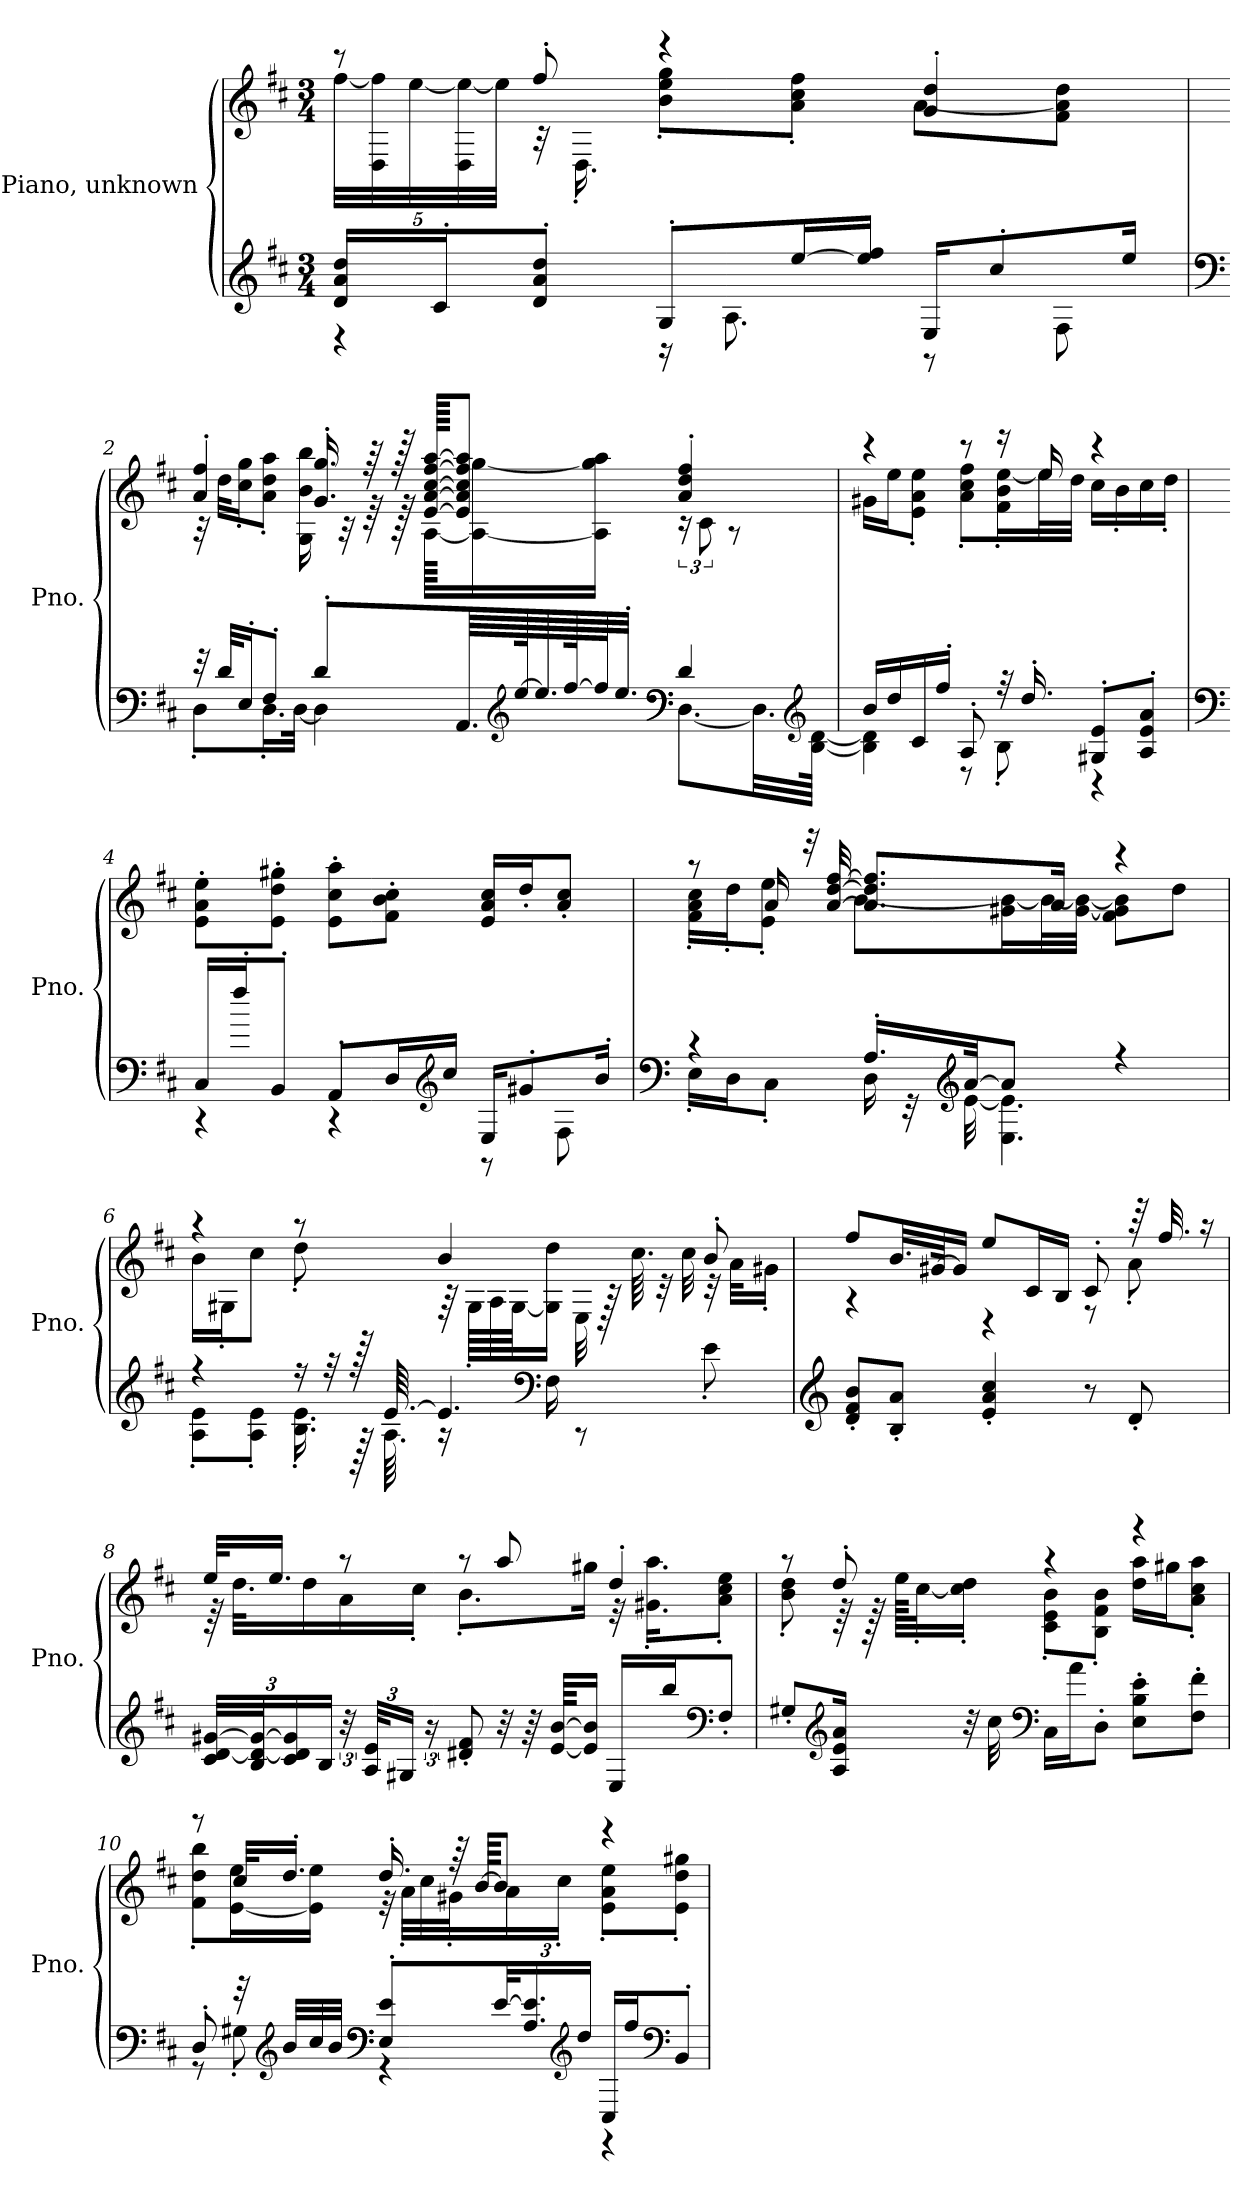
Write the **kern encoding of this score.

**kern	**kern
*part1	*part1
*staff2	*staff1
*I"Piano, unknown	*
*I'Pno.	*
*clefG2	*clefG2
*k[f#c#]	*k[f#c#]
*M3/4	*M3/4
*MM120	*MM120
=1	=1
*^	*^
*	*	*	*Xbrackettup
16d/ 16a/ 16dd/LL	4r	8r	[40ff#\LLL
.	.	.	40D\ 40ff#\]
.	.	.	[40ee\
16c#'/J	.	.	.
.	.	.	40D\ 40ee\_
.	.	.	40ee\JJJ]
8d/' 8a/' 8dd/'J	.	8ff#'/	32r
.	.	.	16.D'\
8G'/L	16r	4r	8b\' 8ee\' 8gg\'L
.	8.A\	.	.
[16ee/L	.	.	8a\' 8cc#\' 8ff#\'J
16ee/] 16ff#/JJ	.	.	.
16E/KL	8r	4g/' 4dd/'	[8a\L
8cc#'/	.	.	.
.	8F#\	.	8f#\ 8a\] 8dd\J
16ee/Jk	.	.	.
!!LO:LB:g=z	!!
=2	=2	=2	=2
*clefF4	*	*	*
32r	8D'\L	4a/' 4ff#/'	32r
32d/KLL	.	.	32dd\KLL
16E'/J	.	.	16cc#\' 16gg\'J
8F#'/J	16.D'\L	.	8a\' 8dd\' 8aa\'J
.	[32D\JJk	.	.
8d'/L	4D\]	16.g/' 16.gg/'	16G\ 16b\ 16bb\
.	.	.	32r
.	.	64r	64r
.	.	128r	128r
.	.	[128e/ [128a/ [128cc#/ [128ff#/ [128aa/KKKKL	[128A\KKKLL
64.AA/LLL	.	8e/] 8a/] 8cc#/] 8ff#/] 8aa/]J	16A\_ [16gg\
*clefG2	*	*	*
[128ee/K	.	.	.
64.ee/]	.	.	.
[128ff#/K	.	.	.
64ff#/J]	.	.	16A\] 16gg\] 16aa\JJ
32.ee'/JJJ	.	.	.
*clefF4	*	*	*
*	*	*	*brackettup
4d/	[8.D\L	4a/' 4dd/' 4ff#/'	24r
.	.	.	12c#\
.	.	.	8r
.	32.D\LL]	.	.
*clefG2	*	*	*
.	[64B\ [64d\JJJk	.	.
!!LO:LB:g=z	!!
=3	=3	=3	=3
16b/LL	4B\] 4d\]	4r	16g#X\LL
16dd/	.	.	16ee\J
16c#/	.	.	8e\' 8a\' 8ee\'J
16ff#'/JJ	.	.	.
8A'/	8r	8r	8a\' 8cc#\' 8ff#\'L
32r	8B'\	16r	16f#\' 16b\' [16ee\'L
16.dd'/	.	.	.
.	.	16ee/	32ee\L]
.	.	.	32dd\JJJ
8G#X/' 8e/'L	4r	4r	16cc#\LL
.	.	.	16b'\
8A/' 8e/' 8a/'J	.	.	16cc#\
.	.	.	16dd'\JJ
*	*	*v	*v
=4	=4	=4
*clefF4	*	*
16C#/LL	4r	8e\' 8a\' 8ee\'L
16ff#'/J	.	.
8BB'/J	.	8e\' 8dd\' 8gg#X\'J
8AA'/L	4r	8e\' 8cc#\' 8aa\'L
16D/L	.	8f#\' 8b\' 8cc#\'J
*clefG2	*	*
16cc#/JJ	.	.
16E/KL	8r	16e/ 16a/ 16cc#/LL
8g#X'/	.	16dd'/J
.	8F#\	8a/' 8cc#/'J
16b'/Jk	.	.
!!LO:LB:g=z
=5	=5	=5
*clefF4	*	*
*	*	*^
4r	16E'\LL	8r	16f#\' 16a\' 16cc#\'LL
.	16D\J	.	16dd'\J
.	8C#'\J	16a/	8e\' 8ee\'J
.	.	32r	.
.	.	[32a/ [32dd/ [32ff#/	.
16.A'/LL	16D\	8.a/] 8.dd/] 8.ff#/]L	[8b\L
.	32r	.	.
*clefG2	*	*	*
[32a/JK	[32e\	.	.
8a/J]	4.E\ 4.e\]	.	16g#X\ 16b\_L
.	.	16a/Jk	32b\L_
.	.	.	[32g#\ 32b\_JJJ
4r	.	4r	8f#\ 8g#\] 8b\]L
.	.	.	8dd\J
!!LO:LB:g=z	!!
=6	=6	=6	=6
4r	8A\' 8e\'L	4r	16b\LL
.	.	.	16G#X'\J
.	8A\' 8e\'J	.	8cc#\J
16r	16.B\' 16.e\'	8r	8dd'\
32r	.	.	.
128r	128r	.	.
[64.e/	64.A\	.	.
4.e/]	16r	4b/	64r
.	.	.	64G#'\LLLL
.	.	.	64A\
.	.	.	[64G#\JJ
*clefF4	*	*	*
.	16F#\	.	16G#\] 16dd\JJ
.	8r	.	32E\
.	.	.	128r
.	.	.	64.cc#\
.	.	.	32r
.	.	.	32cc#\
.	8e'\	8b'/	32r
.	.	.	32a\KLL
.	.	.	16g#X'\JJ
*v	*v	*	*
=7	=7	=7
*clefG2	*	*
8d/' 8f#/' 8b/'L	8ff#/L	4r
8B/' 8a/'J	32.b/LL	.
.	[64g#X/JK	.
.	16g#/JJ]	.
4e/' 4a/' 4cc#/'	8ee/L	4r
.	16c#/L	.
.	16B/JJ	.
8r	8c#'/	8r
8d'/	64r	8a'\
.	32.ff#/	.
.	16r	.
!!LO:LB:g=z	!!
=8	=8	=8
*Xbrackettup	*	*
48c#/ [48d/ [48g#X/LLL	32ee/KLL	64r
.	.	32.dd\KLL
48B/ 48d/_ 48g#/_J	.	.
.	16.ee/JJ	.
24c#/ 24d/] 24g#/]	.	.
.	.	16dd\
24B/JJ	.	.
*brackettup	*	*
48r	8r	16a\
48A/ 48e/KLL	.	.
24G#X/JJ	.	.
.	.	16cc#'\JJ
24r	.	.
8d#X/' 8f#/'	8r	8.b'\L
32r	8aa/	.
64r	.	.
[64e/ [64b/KKLL	.	.
16e/] 16b/]JJ	.	16gg#X\Jk
16E/LL	4dd'/	32r
.	.	16.g#X\' 16.aa\'KL
16bb/J	.	.
*clefF4	*	*
8F#'/J	.	8a\' 8cc#\' 8ee\'J
=9	=9	=9
8G#X'/L	8r	8b\' 8dd\'
*clefG2	*	*
16A/ 16e/ 16a/Jk	8dd'/	64r
.	.	128r
.	.	128ee\KKLLL
.	.	[32cc#'\J
32r	.	16cc#\]' 16dd\'JJ
32cc#\	.	.
*clefF4	*	*
16C#\LL	4r	8c#\' 8e\' 8b\'L
16a\J	.	.
8D'\J	.	8B\' 8f#\' 8b\'J
8E\' 8B\' 8e\'L	4r	16dd\ 16aa\LL
.	.	16gg#X\J
8F#\' 8f#\'J	.	8a\' 8cc#\' 8aa\'J
!!LO:PB:g=z	!!
=10	=10	=10
*^	*	*
8D'/	8r	8r	8f#\' 8dd\' 8bb\'L
32r	8G#X'\	32cc#/KLL	[16e\ 16ee\L
*clefG2	*	*	*
32b/LLL	.	16.dd'/JJ	.
32cc#/	.	.	16e\] 16ee\JJ
32b/JJJ	.	.	.
*clefF4	*	*	*
8E/' 8e/'L	4r	16.dd'/	32r
.	.	.	32a'\LLL
.	.	.	32cc#\
.	.	64r	32g#X'\J
.	.	[64b/KKKL	.
*Xbrackettup	*	*	*
[48e/KL	.	8b/J]	16a\
24.A/ 24.e/]	.	.	.
.	.	.	16cc#'\JJ
*clefG2	*	*	*
24dd/JJ	.	.	.
16C#/LL	4r	4r	8e\' 8a\' 8ee\'L
16ff#/J	.	.	.
*clefF4	*	*	*
8BB'/J	.	.	8e\' 8dd\' 8gg#X\'J
*v	*v	*	*
*	*v	*v
=	=
*-	*-
